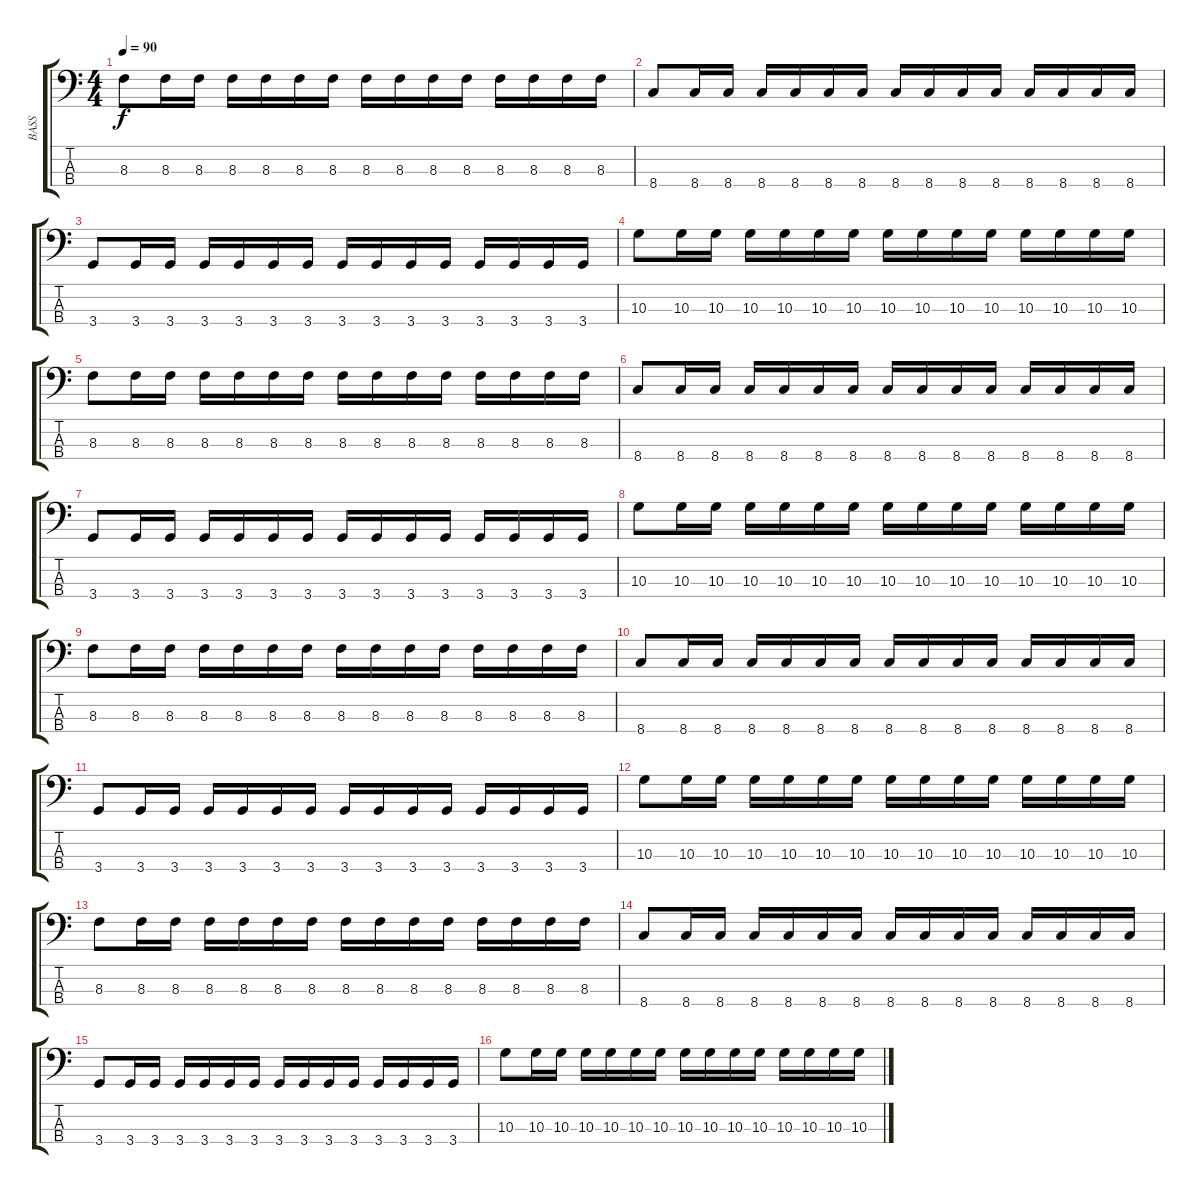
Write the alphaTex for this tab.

\track ("BASS" "BASS") {instrument slapbass2}
\staff {score tabs}
\tuning (G2 D2 A1 E1) {hide}
\ts (4 4)
\tempo 90
\clef f4
\ks c
8.3.8{dy f} 8.3.16 8.3.16 8.3.16 8.3.16 8.3.16 8.3.16 8.3.16 8.3.16 8.3.16 8.3.16 8.3.16 8.3.16 8.3.16 8.3.16 |
8.4.8 8.4.16 8.4.16 8.4.16 8.4.16 8.4.16 8.4.16 8.4.16 8.4.16 8.4.16 8.4.16 8.4.16 8.4.16 8.4.16 8.4.16 |
3.4.8 3.4.16 3.4.16 3.4.16 3.4.16 3.4.16 3.4.16 3.4.16 3.4.16 3.4.16 3.4.16 3.4.16 3.4.16 3.4.16 3.4.16 |
10.3.8 10.3.16 10.3.16 10.3.16 10.3.16 10.3.16 10.3.16 10.3.16 10.3.16 10.3.16 10.3.16 10.3.16 10.3.16 10.3.16 10.3.16 |
8.3.8 8.3.16 8.3.16 8.3.16 8.3.16 8.3.16 8.3.16 8.3.16 8.3.16 8.3.16 8.3.16 8.3.16 8.3.16 8.3.16 8.3.16 |
8.4.8 8.4.16 8.4.16 8.4.16 8.4.16 8.4.16 8.4.16 8.4.16 8.4.16 8.4.16 8.4.16 8.4.16 8.4.16 8.4.16 8.4.16 |
3.4.8 3.4.16 3.4.16 3.4.16 3.4.16 3.4.16 3.4.16 3.4.16 3.4.16 3.4.16 3.4.16 3.4.16 3.4.16 3.4.16 3.4.16 |
10.3.8 10.3.16 10.3.16 10.3.16 10.3.16 10.3.16 10.3.16 10.3.16 10.3.16 10.3.16 10.3.16 10.3.16 10.3.16 10.3.16 10.3.16 |
8.3.8 8.3.16 8.3.16 8.3.16 8.3.16 8.3.16 8.3.16 8.3.16 8.3.16 8.3.16 8.3.16 8.3.16 8.3.16 8.3.16 8.3.16 |
8.4.8 8.4.16 8.4.16 8.4.16 8.4.16 8.4.16 8.4.16 8.4.16 8.4.16 8.4.16 8.4.16 8.4.16 8.4.16 8.4.16 8.4.16 |
3.4.8 3.4.16 3.4.16 3.4.16 3.4.16 3.4.16 3.4.16 3.4.16 3.4.16 3.4.16 3.4.16 3.4.16 3.4.16 3.4.16 3.4.16 |
10.3.8 10.3.16 10.3.16 10.3.16 10.3.16 10.3.16 10.3.16 10.3.16 10.3.16 10.3.16 10.3.16 10.3.16 10.3.16 10.3.16 10.3.16 |
8.3.8 8.3.16 8.3.16 8.3.16 8.3.16 8.3.16 8.3.16 8.3.16 8.3.16 8.3.16 8.3.16 8.3.16 8.3.16 8.3.16 8.3.16 |
8.4.8 8.4.16 8.4.16 8.4.16 8.4.16 8.4.16 8.4.16 8.4.16 8.4.16 8.4.16 8.4.16 8.4.16 8.4.16 8.4.16 8.4.16 |
3.4.8 3.4.16 3.4.16 3.4.16 3.4.16 3.4.16 3.4.16 3.4.16 3.4.16 3.4.16 3.4.16 3.4.16 3.4.16 3.4.16 3.4.16 |
10.3.8 10.3.16 10.3.16 10.3.16 10.3.16 10.3.16 10.3.16 10.3.16 10.3.16 10.3.16 10.3.16 10.3.16 10.3.16 10.3.16 10.3.16
